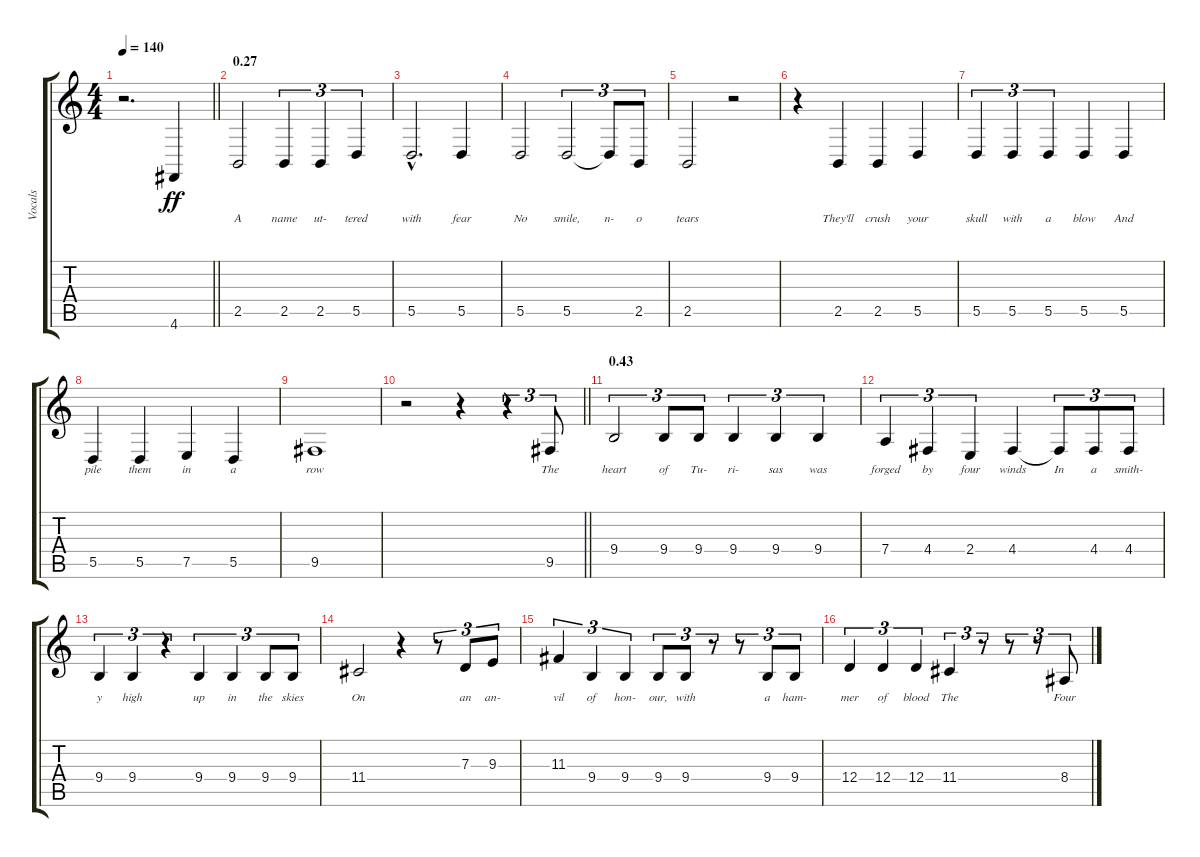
\track ("Vocals" "Vocals") {instrument lead6voice}
\staff {score tabs}
\tuning (E4 B3 G3 D3 A2 D2) {hide}
\ts (4 4)
\tempo 140
\clef g2
\barLineRight lightlight
\ks c
r.2{d dy ff} 4.6.4{lyrics (0 "") lyrics (1 "") lyrics (2 "") lyrics (3 "") lyrics (4 "")} |
\section ("" "0.27")
2.5.2{lyrics (0 "A") lyrics (1 "") lyrics (2 "") lyrics (3 "") lyrics (4 "")} 2.5.4{tu (3 2) lyrics (0 "name") lyrics (1 "") lyrics (2 "") lyrics (3 "") lyrics (4 "")} 2.5.4{tu (3 2) lyrics (0 "ut-") lyrics (1 "") lyrics (2 "") lyrics (3 "") lyrics (4 "")} 5.5.4{tu (3 2) lyrics (0 "tered") lyrics (1 "") lyrics (2 "") lyrics (3 "") lyrics (4 "")} |
5.5{hac}.2{d lyrics (0 "with") lyrics (1 "") lyrics (2 "") lyrics (3 "") lyrics (4 "")} 5.5.4{lyrics (0 "fear") lyrics (1 "") lyrics (2 "") lyrics (3 "") lyrics (4 "")} |
5.5.2{lyrics (0 "No") lyrics (1 "") lyrics (2 "") lyrics (3 "") lyrics (4 "")} 5.5.2{tu (3 2) lyrics (0 "smile,") lyrics (1 "") lyrics (2 "") lyrics (3 "") lyrics (4 "")} 5.5{t}.8{tu (3 2) lyrics (0 "n-") lyrics (1 "") lyrics (2 "") lyrics (3 "") lyrics (4 "")} 2.5.8{tu (3 2) lyrics (0 "o") lyrics (1 "") lyrics (2 "") lyrics (3 "") lyrics (4 "")} |
2.5.2{lyrics (0 "tears") lyrics (1 "") lyrics (2 "") lyrics (3 "") lyrics (4 "")} r.2 |
r.4 2.5.4{lyrics (0 "They'll") lyrics (1 "") lyrics (2 "") lyrics (3 "") lyrics (4 "")} 2.5.4{lyrics (0 "crush") lyrics (1 "") lyrics (2 "") lyrics (3 "") lyrics (4 "")} 5.5.4{lyrics (0 "your") lyrics (1 "") lyrics (2 "") lyrics (3 "") lyrics (4 "")} |
5.5.4{tu (3 2) lyrics (0 "skull") lyrics (1 "") lyrics (2 "") lyrics (3 "") lyrics (4 "")} 5.5.4{tu (3 2) lyrics (0 "with") lyrics (1 "") lyrics (2 "") lyrics (3 "") lyrics (4 "")} 5.5.4{tu (3 2) lyrics (0 "a") lyrics (1 "") lyrics (2 "") lyrics (3 "") lyrics (4 "")} 5.5.4{lyrics (0 "blow") lyrics (1 "") lyrics (2 "") lyrics (3 "") lyrics (4 "")} 5.5.4{lyrics (0 "And") lyrics (1 "") lyrics (2 "") lyrics (3 "") lyrics (4 "")} |
5.5.4{lyrics (0 "pile") lyrics (1 "") lyrics (2 "") lyrics (3 "") lyrics (4 "")} 5.5.4{lyrics (0 "them") lyrics (1 "") lyrics (2 "") lyrics (3 "") lyrics (4 "")} 7.5.4{lyrics (0 "in") lyrics (1 "") lyrics (2 "") lyrics (3 "") lyrics (4 "")} 5.5.4{lyrics (0 "a") lyrics (1 "") lyrics (2 "") lyrics (3 "") lyrics (4 "")} |
9.5.1{lyrics (0 "row") lyrics (1 "") lyrics (2 "") lyrics (3 "") lyrics (4 "")} |
\barLineRight lightlight
r.2 r.4 r.4{tu (3 2)} 9.5.8{tu (3 2) lyrics (0 "The") lyrics (1 "") lyrics (2 "") lyrics (3 "") lyrics (4 "")} |
\section ("" "0.43")
9.4.2{tu (3 2) lyrics (0 "heart") lyrics (1 "") lyrics (2 "") lyrics (3 "") lyrics (4 "")} 9.4.8{tu (3 2) lyrics (0 "of") lyrics (1 "") lyrics (2 "") lyrics (3 "") lyrics (4 "")} 9.4.8{tu (3 2) lyrics (0 "Tu-") lyrics (1 "") lyrics (2 "") lyrics (3 "") lyrics (4 "")} 9.4.4{tu (3 2) lyrics (0 "ri-") lyrics (1 "") lyrics (2 "") lyrics (3 "") lyrics (4 "")} 9.4.4{tu (3 2) lyrics (0 "sas") lyrics (1 "") lyrics (2 "") lyrics (3 "") lyrics (4 "")} 9.4.4{tu (3 2) lyrics (0 "was") lyrics (1 "") lyrics (2 "") lyrics (3 "") lyrics (4 "")} |
7.4.4{tu (3 2) lyrics (0 "forged") lyrics (1 "") lyrics (2 "") lyrics (3 "") lyrics (4 "")} 4.4.4{tu (3 2) lyrics (0 "by") lyrics (1 "") lyrics (2 "") lyrics (3 "") lyrics (4 "")} 2.4.4{tu (3 2) lyrics (0 "four") lyrics (1 "") lyrics (2 "") lyrics (3 "") lyrics (4 "")} 4.4.4{lyrics (0 "winds") lyrics (1 "") lyrics (2 "") lyrics (3 "") lyrics (4 "")} 4.4{t}.8{tu (3 2) lyrics (0 "In") lyrics (1 "") lyrics (2 "") lyrics (3 "") lyrics (4 "")} 4.4.8{tu (3 2) lyrics (0 "a") lyrics (1 "") lyrics (2 "") lyrics (3 "") lyrics (4 "")} 4.4.8{tu (3 2) lyrics (0 "smith-") lyrics (1 "") lyrics (2 "") lyrics (3 "") lyrics (4 "")} |
9.4.4{tu (3 2) lyrics (0 "y") lyrics (1 "") lyrics (2 "") lyrics (3 "") lyrics (4 "")} 9.4.4{tu (3 2) lyrics (0 "high") lyrics (1 "") lyrics (2 "") lyrics (3 "") lyrics (4 "")} r.4{tu (3 2)} 9.4.4{tu (3 2) lyrics (0 "up") lyrics (1 "") lyrics (2 "") lyrics (3 "") lyrics (4 "")} 9.4.4{tu (3 2) lyrics (0 "in") lyrics (1 "") lyrics (2 "") lyrics (3 "") lyrics (4 "")} 9.4.8{tu (3 2) lyrics (0 "the") lyrics (1 "") lyrics (2 "") lyrics (3 "") lyrics (4 "")} 9.4.8{tu (3 2) lyrics (0 "skies") lyrics (1 "") lyrics (2 "") lyrics (3 "") lyrics (4 "")} |
11.4.2{lyrics (0 "On") lyrics (1 "") lyrics (2 "") lyrics (3 "") lyrics (4 "")} r.4 r.8{tu (3 2)} 7.3.8{tu (3 2) lyrics (0 "an") lyrics (1 "") lyrics (2 "") lyrics (3 "") lyrics (4 "")} 9.3.8{tu (3 2) lyrics (0 "an-") lyrics (1 "") lyrics (2 "") lyrics (3 "") lyrics (4 "")} |
11.3.4{tu (3 2) lyrics (0 "vil") lyrics (1 "") lyrics (2 "") lyrics (3 "") lyrics (4 "")} 9.4.4{tu (3 2) lyrics (0 "of") lyrics (1 "") lyrics (2 "") lyrics (3 "") lyrics (4 "")} 9.4.4{tu (3 2) lyrics (0 "hon-") lyrics (1 "") lyrics (2 "") lyrics (3 "") lyrics (4 "")} 9.4.8{tu (3 2) lyrics (0 "our,") lyrics (1 "") lyrics (2 "") lyrics (3 "") lyrics (4 "")} 9.4.8{tu (3 2) lyrics (0 "with") lyrics (1 "") lyrics (2 "") lyrics (3 "") lyrics (4 "")} r.8{tu (3 2)} r.8{tu (3 2)} 9.4.8{tu (3 2) lyrics (0 "a") lyrics (1 "") lyrics (2 "") lyrics (3 "") lyrics (4 "")} 9.4.8{tu (3 2) lyrics (0 "ham-") lyrics (1 "") lyrics (2 "") lyrics (3 "") lyrics (4 "")} |
12.4.4{tu (3 2) lyrics (0 "mer") lyrics (1 "") lyrics (2 "") lyrics (3 "") lyrics (4 "")} 12.4.4{tu (3 2) lyrics (0 "of") lyrics (1 "") lyrics (2 "") lyrics (3 "") lyrics (4 "")} 12.4.4{tu (3 2) lyrics (0 "blood") lyrics (1 "") lyrics (2 "") lyrics (3 "") lyrics (4 "")} 11.4.4{tu (3 2) lyrics (0 "The") lyrics (1 "") lyrics (2 "") lyrics (3 "") lyrics (4 "")} r.8{tu (3 2)} r.8{tu (3 2)} r.8{tu (3 2)} 8.4.8{tu (3 2) lyrics (0 "Four") lyrics (1 "") lyrics (2 "") lyrics (3 "") lyrics (4 "")}
